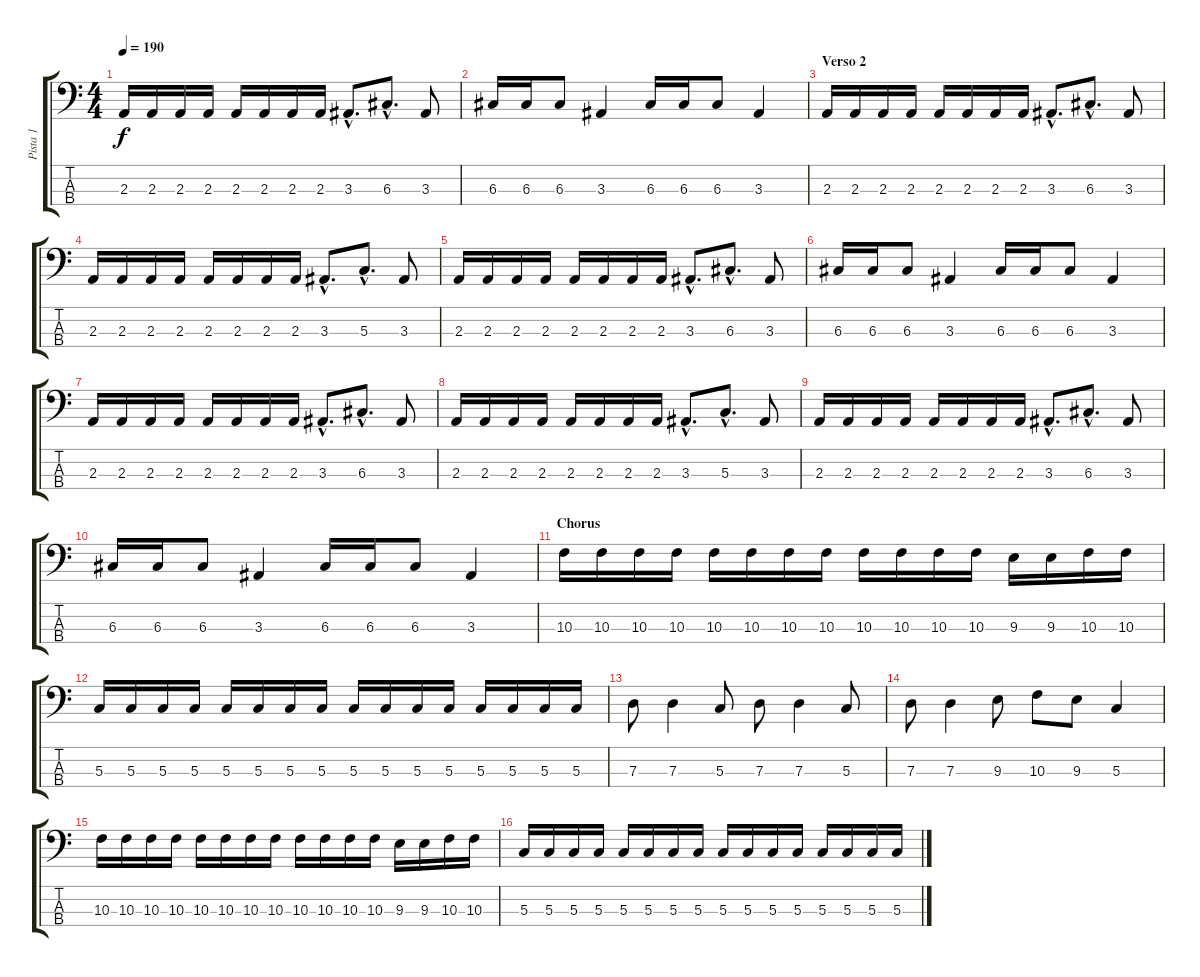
\track ("Pista 1" "Pista 1") {instrument electricbasspick}
\staff {score tabs}
\tuning (F2 C2 G1 D1) {hide}
\ts (4 4)
\tempo 190
\clef f4
\ks c
2.3.16{dy f} 2.3.16 2.3.16 2.3.16 2.3.16 2.3.16 2.3.16 2.3.16 3.3{hac}.8{d} 6.3{hac}.8{d} 3.3.8 |
6.3.16 6.3.16 6.3.8 3.3.4 6.3.16 6.3.16 6.3.8 3.3.4 |
\section ("" "Verso 2")
2.3.16 2.3.16 2.3.16 2.3.16 2.3.16 2.3.16 2.3.16 2.3.16 3.3{hac}.8{d} 6.3{hac}.8{d} 3.3.8 |
2.3.16 2.3.16 2.3.16 2.3.16 2.3.16 2.3.16 2.3.16 2.3.16 3.3{hac}.8{d} 5.3{hac}.8{d} 3.3.8 |
2.3.16 2.3.16 2.3.16 2.3.16 2.3.16 2.3.16 2.3.16 2.3.16 3.3{hac}.8{d} 6.3{hac}.8{d} 3.3.8 |
6.3.16 6.3.16 6.3.8 3.3.4 6.3.16 6.3.16 6.3.8 3.3.4 |
2.3.16 2.3.16 2.3.16 2.3.16 2.3.16 2.3.16 2.3.16 2.3.16 3.3{hac}.8{d} 6.3{hac}.8{d} 3.3.8 |
2.3.16 2.3.16 2.3.16 2.3.16 2.3.16 2.3.16 2.3.16 2.3.16 3.3{hac}.8{d} 5.3{hac}.8{d} 3.3.8 |
2.3.16 2.3.16 2.3.16 2.3.16 2.3.16 2.3.16 2.3.16 2.3.16 3.3{hac}.8{d} 6.3{hac}.8{d} 3.3.8 |
6.3.16 6.3.16 6.3.8 3.3.4 6.3.16 6.3.16 6.3.8 3.3.4 |
\section ("" "Chorus")
10.3.16 10.3.16 10.3.16 10.3.16 10.3.16 10.3.16 10.3.16 10.3.16 10.3.16 10.3.16 10.3.16 10.3.16 9.3.16 9.3.16 10.3.16 10.3.16 |
5.3.16 5.3.16 5.3.16 5.3.16 5.3.16 5.3.16 5.3.16 5.3.16 5.3.16 5.3.16 5.3.16 5.3.16 5.3.16 5.3.16 5.3.16 5.3.16 |
7.3.8 7.3.4 5.3.8 7.3.8 7.3.4 5.3.8 |
7.3.8 7.3.4 9.3.8 10.3.8 9.3.8 5.3.4 |
10.3.16 10.3.16 10.3.16 10.3.16 10.3.16 10.3.16 10.3.16 10.3.16 10.3.16 10.3.16 10.3.16 10.3.16 9.3.16 9.3.16 10.3.16 10.3.16 |
5.3.16 5.3.16 5.3.16 5.3.16 5.3.16 5.3.16 5.3.16 5.3.16 5.3.16 5.3.16 5.3.16 5.3.16 5.3.16 5.3.16 5.3.16 5.3.16
